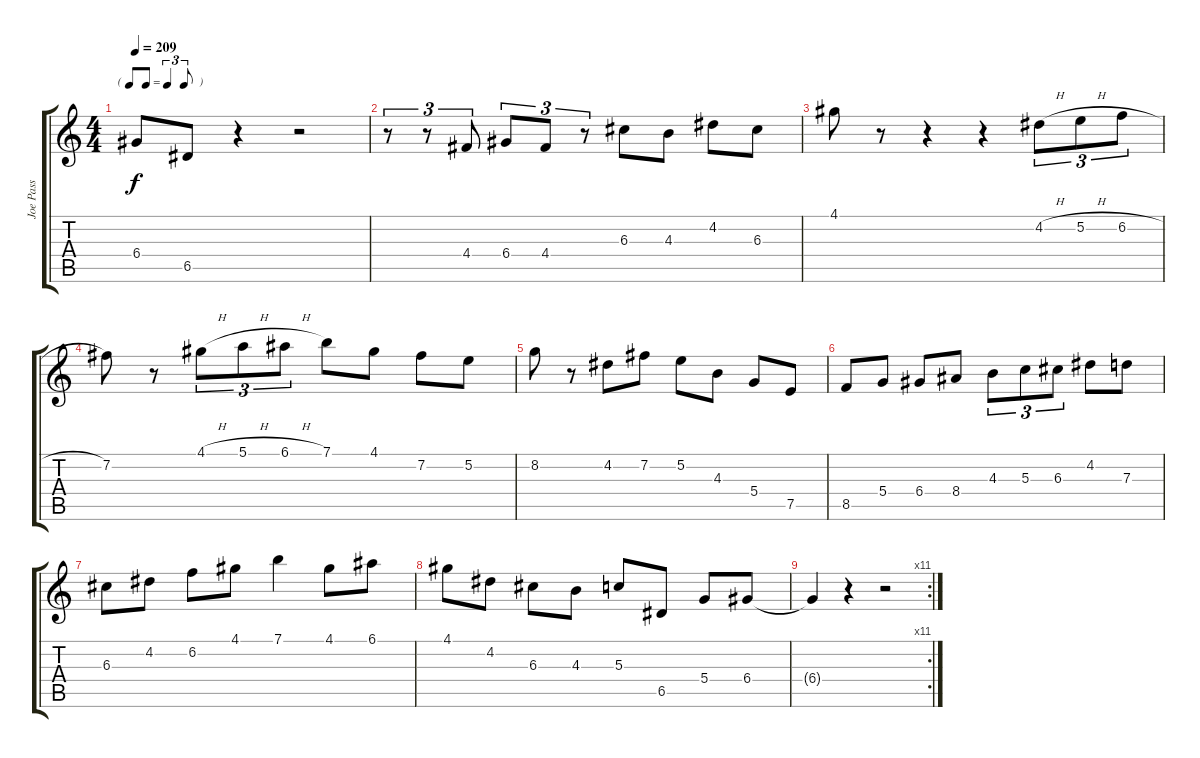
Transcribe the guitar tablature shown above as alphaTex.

\track ("Joe Pass" "Joe Pass") {instrument electricguitarjazz}
\staff {score tabs}
\tuning (E4 B3 G3 D3 A2 E2) {hide}
\ts (4 4)
\tf triplet8th
\tempo 209
\clef g2
\ks c
6.4.8{dy f} 6.5.8 r.4 r.2 |
r.8{tu (3 2)} r.8{tu (3 2)} 4.4.8{tu (3 2)} 6.4.8{tu (3 2)} 4.4.8{tu (3 2)} r.8{tu (3 2)} 6.3.8 4.3.8 4.2.8 6.3.8 |
4.1.8 r.8 r.4 r.4 4.2{h}.8{tu (3 2)} 5.2{h}.8{tu (3 2)} 6.2{h}.8{tu (3 2)} |
7.2.8 r.8 4.1{h}.8{tu (3 2)} 5.1{h}.8{tu (3 2)} 6.1{h}.8{tu (3 2)} 7.1.8 4.1.8 7.2.8 5.2.8 |
8.2.8 r.8 4.2.8 7.2.8 5.2.8 4.3.8 5.4.8 7.5.8 |
8.5.8 5.4.8 6.4.8 8.4.8 4.3.8{tu (3 2)} 5.3.8{tu (3 2)} 6.3.8{tu (3 2)} 4.2.8 7.3.8 |
6.3.8 4.2.8 6.2.8 4.1.8 7.1.4 4.1.8 6.1.8 |
4.1.8 4.2.8 6.3.8 4.3.8 5.3.8 6.5.8 5.4.8 6.4.8 |
\rc 11
6.4{t}.4 r.4 r.2
